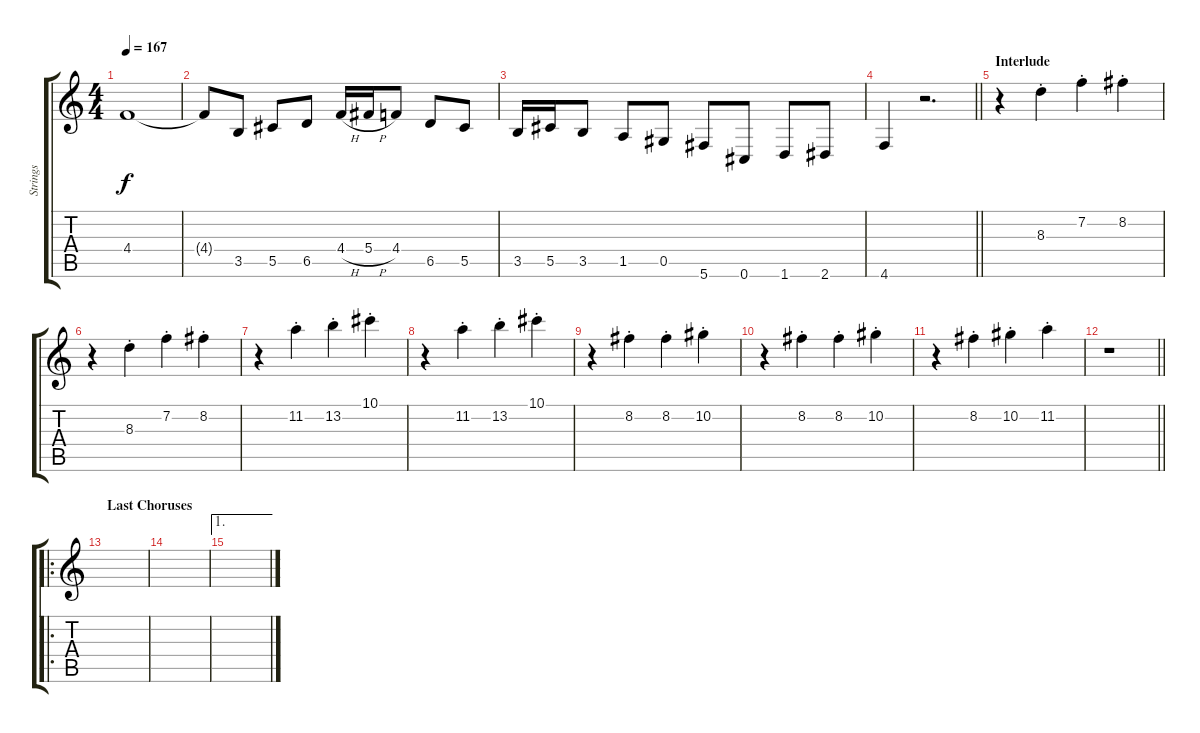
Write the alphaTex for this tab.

\track ("Strings" "Strings") {instrument stringensemble1}
\staff {score tabs}
\tuning (Eb5 Bb4 Gb4 Db4 Ab3 Db3) {hide}
\ts (4 4)
\tempo 167
\clef g2
\ks c
4.4.1{dy f} |
4.4{t}.8 3.5.8 5.5.8 6.5.8 4.4{h}.16 5.4{h}.16 4.4.8 6.5.8 5.5.8 |
3.5.16 5.5.16 3.5.8 1.5.8 0.5.8 5.6.8 0.6.8 1.6.8 2.6.8 |
\barLineRight lightlight
4.6.4 r.2{d} |
\section ("" "Interlude")
r.4{instrument synthstrings1} 8.3{st}.4 7.2{st}.4 8.2{st}.4 |
r.4 8.3{st}.4 7.2{st}.4 8.2{st}.4 |
r.4 11.2{st}.4 13.2{st}.4 10.1{st}.4 |
r.4 11.2{st}.4 13.2{st}.4 10.1{st}.4 |
r.4 8.2{st}.4 8.2{st}.4 10.2{st}.4 |
r.4 8.2{st}.4 8.2{st}.4 10.2{st}.4 |
r.4 8.2{st}.4 10.2{st}.4 11.2{st}.4 |
\barLineRight lightlight
r.1 |
\ro
\section ("" "Last Choruses")
|
|
\ae 1
